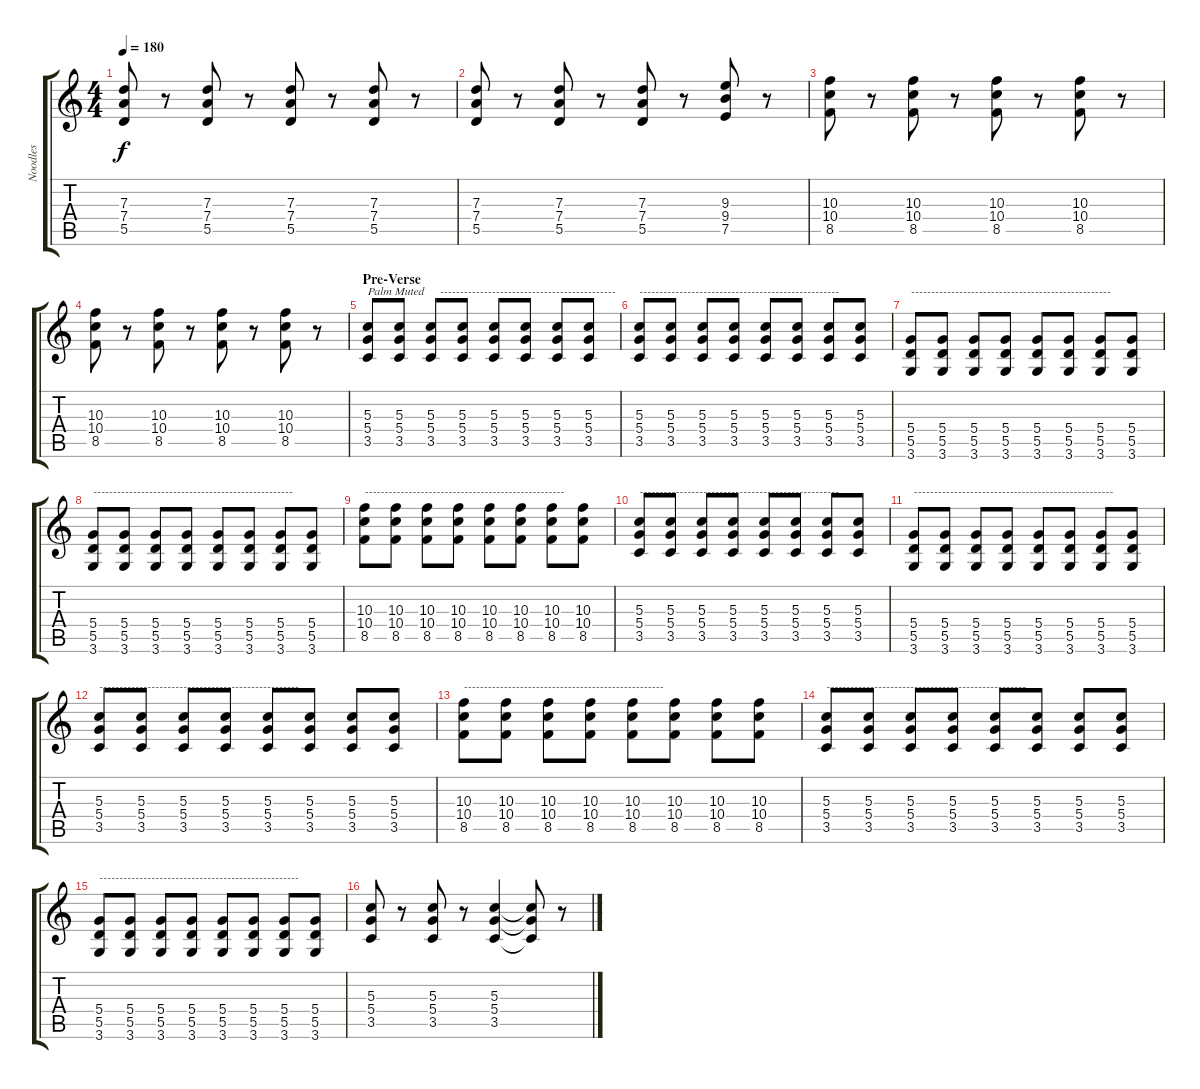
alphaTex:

\track ("Noodles" "Noodles") {instrument distortionguitar}
\staff {score tabs}
\tuning (E4 B3 G3 D3 A2 E2) {hide}
\ts (4 4)
\tempo 180
\clef g2
\ks c
(7.3 7.4 5.5).8{dy f} r.8 (7.3 7.4 5.5).8 r.8 (7.3 7.4 5.5).8 r.8 (7.3 7.4 5.5).8 r.8 |
(7.3 7.4 5.5).8 r.8 (7.3 7.4 5.5).8 r.8 (7.3 7.4 5.5).8 r.8 (9.3 9.4 7.5).8 r.8 |
(10.3 10.4 8.5).8 r.8 (10.3 10.4 8.5).8 r.8 (10.3 10.4 8.5).8 r.8 (10.3 10.4 8.5).8 r.8 |
(10.3 10.4 8.5).8 r.8 (10.3 10.4 8.5).8 r.8 (10.3 10.4 8.5).8 r.8 (10.3 10.4 8.5).8 r.8 |
\section ("" "Pre-Verse")
(5.3 5.4 3.5).8{txt "Palm Muted"} (5.3 5.4 3.5).8 (5.3 5.4 3.5).8{txt "   --------------------------------------------"} (5.3 5.4 3.5).8 (5.3 5.4 3.5).8 (5.3 5.4 3.5).8 (5.3 5.4 3.5).8 (5.3 5.4 3.5).8 |
(5.3 5.4 3.5).8{txt "--------------------------------------------------"} (5.3 5.4 3.5).8 (5.3 5.4 3.5).8 (5.3 5.4 3.5).8 (5.3 5.4 3.5).8 (5.3 5.4 3.5).8 (5.3 5.4 3.5).8 (5.3 5.4 3.5).8 |
(5.4 5.5 3.6).8{txt "--------------------------------------------------"} (5.4 5.5 3.6).8 (5.4 5.5 3.6).8 (5.4 5.5 3.6).8 (5.4 5.5 3.6).8 (5.4 5.5 3.6).8 (5.4 5.5 3.6).8 (5.4 5.5 3.6).8 |
(5.4 5.5 3.6).8{txt "--------------------------------------------------"} (5.4 5.5 3.6).8 (5.4 5.5 3.6).8 (5.4 5.5 3.6).8 (5.4 5.5 3.6).8 (5.4 5.5 3.6).8 (5.4 5.5 3.6).8 (5.4 5.5 3.6).8 |
(10.3 10.4 8.5).8{txt "--------------------------------------------------"} (10.3 10.4 8.5).8 (10.3 10.4 8.5).8 (10.3 10.4 8.5).8 (10.3 10.4 8.5).8 (10.3 10.4 8.5).8 (10.3 10.4 8.5).8 (10.3 10.4 8.5).8 |
(5.3 5.4 3.5).8{txt "--------------------------------------------------"} (5.3 5.4 3.5).8 (5.3 5.4 3.5).8 (5.3 5.4 3.5).8 (5.3 5.4 3.5).8 (5.3 5.4 3.5).8 (5.3 5.4 3.5).8 (5.3 5.4 3.5).8 |
(5.4 5.5 3.6).8{txt "--------------------------------------------------"} (5.4 5.5 3.6).8 (5.4 5.5 3.6).8 (5.4 5.5 3.6).8 (5.4 5.5 3.6).8 (5.4 5.5 3.6).8 (5.4 5.5 3.6).8 (5.4 5.5 3.6).8 |
(5.3 5.4 3.5).8{txt "--------------------------------------------------"} (5.3 5.4 3.5).8 (5.3 5.4 3.5).8 (5.3 5.4 3.5).8 (5.3 5.4 3.5).8 (5.3 5.4 3.5).8 (5.3 5.4 3.5).8 (5.3 5.4 3.5).8 |
(10.3 10.4 8.5).8{txt "--------------------------------------------------"} (10.3 10.4 8.5).8 (10.3 10.4 8.5).8 (10.3 10.4 8.5).8 (10.3 10.4 8.5).8 (10.3 10.4 8.5).8 (10.3 10.4 8.5).8 (10.3 10.4 8.5).8 |
(5.3 5.4 3.5).8{txt "--------------------------------------------------"} (5.3 5.4 3.5).8 (5.3 5.4 3.5).8 (5.3 5.4 3.5).8 (5.3 5.4 3.5).8 (5.3 5.4 3.5).8 (5.3 5.4 3.5).8 (5.3 5.4 3.5).8 |
(5.4 5.5 3.6).8{txt "--------------------------------------------------"} (5.4 5.5 3.6).8 (5.4 5.5 3.6).8 (5.4 5.5 3.6).8 (5.4 5.5 3.6).8 (5.4 5.5 3.6).8 (5.4 5.5 3.6).8 (5.4 5.5 3.6).8 |
(5.3 5.4 3.5).8 r.8 (5.3 5.4 3.5).8 r.8 (5.3 5.4 3.5).4 (5.3{t} 5.4{t} 3.5{t}).8 r.8
